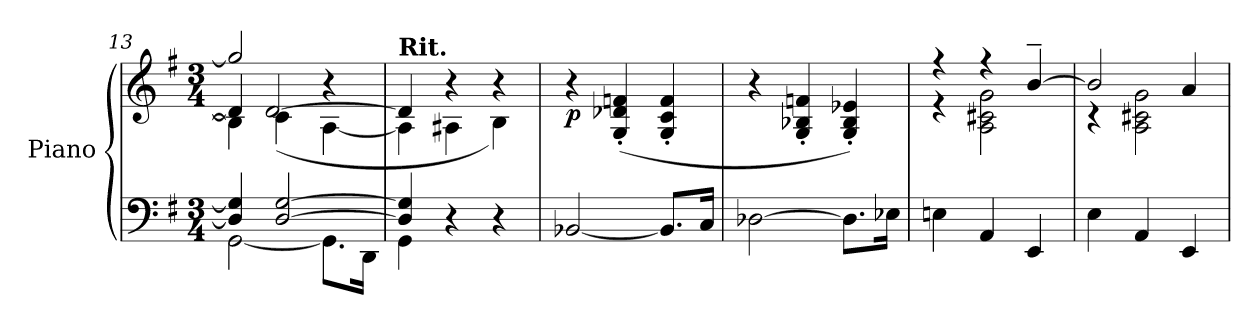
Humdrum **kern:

**kern	**kern	**dynam
*part1	*part1	*part1
*staff2	*staff1	*staff1/2
*I"Piano	*	*
*I'Pno.	*	*
*clefF4	*clefG2	*
*k[f#]	*k[f#]	*
*M3/4	*M3/4	*
=13	=13	=13
*^	*^	*
*	*	*	*^	*
4D/] 4G/]	[2GG\	2gg/]	4B\]	4d/]	.
[2D/ [2G/	.	.	(<4c\	[2d/	.
.	8.GG\L]	4r	[4A\	.	.
.	16DD\Jk	.	.	.	.
=14	=14	=14	=14	=14	=14
!	!	!LO:TX:a:B:t=Rit.	!	!	!
4D/] 4G/]	4GG\	2.ryy	4A\]	4d/]	.
4r	4ryy	.	4A#X\	4r	.
4r	4ryy	.	4B\)	4r	.
=15	=15	=15	=15	=15	=15
!	!	!LO:TX:a:B:t=a Tempo	!	!	!
!	!	!	!	!	!LO:DY:b
*v	*v	*	*	*	*
*	*v	*v	*v	*
[2BB-X/	4r	p
.	(>4G/'> 4d-X/'> 4fn/'>	.
8.BB-/L]	4G/'> 4c/'> 4f/'>	.
16C/Jk	.	.
=16	=16	=16
[2D-X\	4r	.
.	4G/'> 4B-X/'> 4fn/'>	.
8.D-\L]	4G/'> 4B-/'> 4e-X/'>)	.
16E-X\Jk	.	.
=17	=17	=17
*	*^	*
4En\	4r	4r	.
4AA/	4r	2A\ 2c#X\ 2g\	.
4EE/	[4b~/	.	.
!!LO:LB:g=z	!!
=18	=18	=18	=18
4E\	2b/]	4r	.
4AA/	.	2A\ 2c#X\ 2g\	.
4EE/	4a/	.	.
*	*v	*v	*
=	=	=
*-	*-	*-
